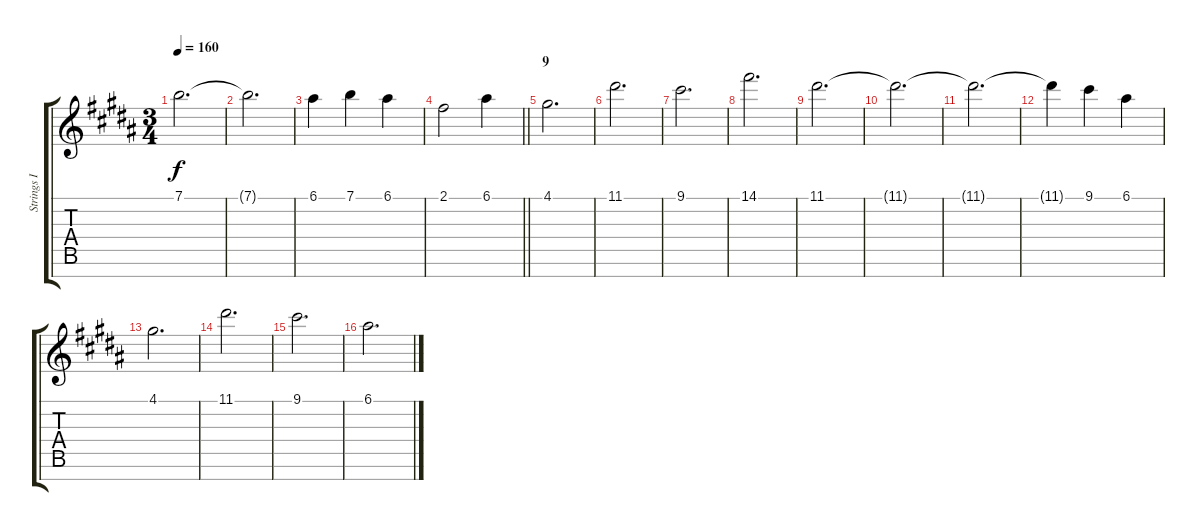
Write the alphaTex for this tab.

\track ("Strings I" "Strings I") {instrument stringensemble1}
\staff {score tabs}
\tuning (E5 B4 G4 D4 A3 E3 B2) {hide}
\ts (3 4)
\tempo 160
\clef g2
\ks b
7.1.2{d dy f} |
7.1{t}.2{d} |
6.1.4 7.1.4 6.1.4 |
\barLineRight lightlight
2.1.2 6.1.4 |
\section ("" "9")
4.1.2{d} |
11.1.2{d} |
9.1.2{d} |
14.1.2{d} |
11.1.2{d} |
11.1{t}.2{d} |
11.1{t}.2{d} |
11.1{t}.4 9.1.4 6.1.4 |
4.1.2{d} |
11.1.2{d} |
9.1.2{d} |
6.1.2{d}
